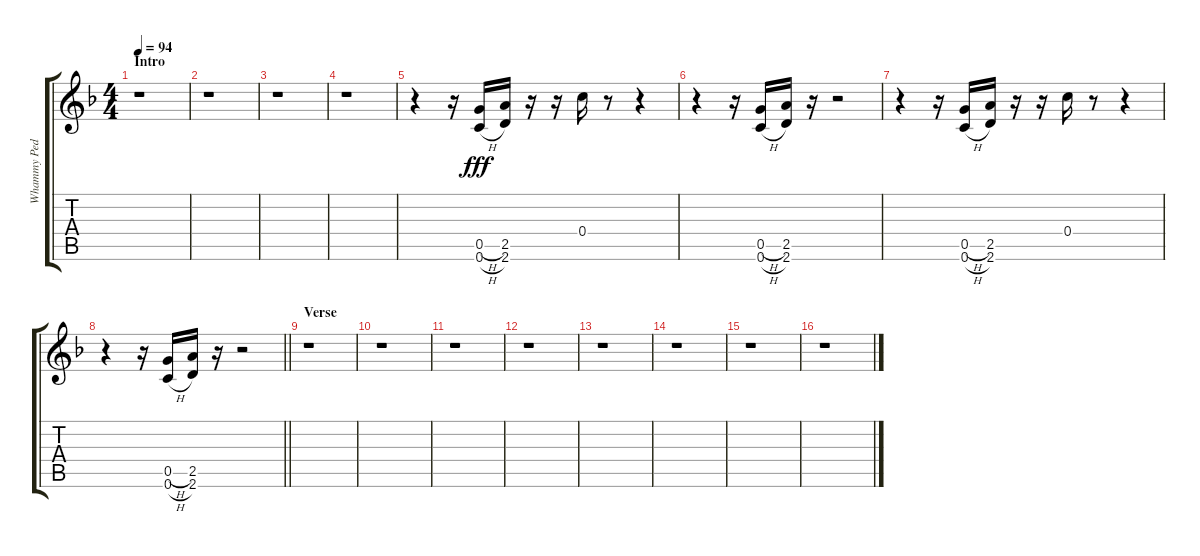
\track ("Whammy Pedal 2" "Whammy Ped") {instrument distortionguitar}
\staff {score tabs}
\tuning (D5 A4 F4 C4 G3 C3) {hide}
\ts (4 4)
\section ("" "Intro")
\tempo 94
\clef g2
\ks f
r.1{dy fff instrument distortionguitar} |
r.1 |
r.1 |
r.1 |
r.4 r.16 (0.5{h} 0.6{h}).16 (2.5 2.6).16 r.16 r.16 0.4.16 r.8 r.4 |
r.4 r.16 (0.5{h} 0.6{h}).16 (2.5 2.6).16 r.16 r.2 |
r.4 r.16 (0.5{h} 0.6{h}).16 (2.5 2.6).16 r.16 r.16 0.4.16 r.8 r.4 |
\barLineRight lightlight
r.4 r.16 (0.5{h} 0.6{h}).16 (2.5 2.6).16 r.16 r.2 |
\section ("" "Verse")
r.1 |
r.1 |
r.1 |
r.1 |
r.1 |
r.1 |
r.1 |
r.1
